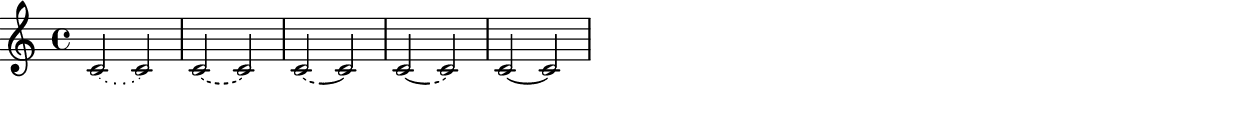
%% Generated by lilypond-book
%% Options: [exampleindent=10.16\mm,indent=0\mm,line-width=160\mm,quote]
\include "lilypond-book-preamble.ly"


% ****************************************************************
% Start cut-&-pastable-section
% ****************************************************************

#(ly:set-option 'eps-box-padding 3.000000)



\paper {
  indent = 0\mm
  line-width = 160\mm
  % offset the left padding, also add 1mm as lilypond creates cropped
  % images with a little space on the right
  line-width = #(- line-width (* mm  3.000000) (* mm 1))
  line-width = 160\mm - 2.0 * 10.16\mm
  % offset the left padding, also add 1mm as lilypond creates cropped
  % images with a little space on the right
  line-width = #(- line-width (* mm  3.000000) (* mm 1))
}

\layout {
  
}




% ****************************************************************
% ly snippet:
% ****************************************************************
\sourcefileline 611
\relative c' {
  \tieDotted
  c2~ 2
  \tieDashed
  c2~ 2
  \tieHalfDashed
  c2~ 2
  \tieHalfSolid
  c2~ 2
  \tieSolid
  c2~ 2
}



% ****************************************************************
% end ly snippet
% ****************************************************************
